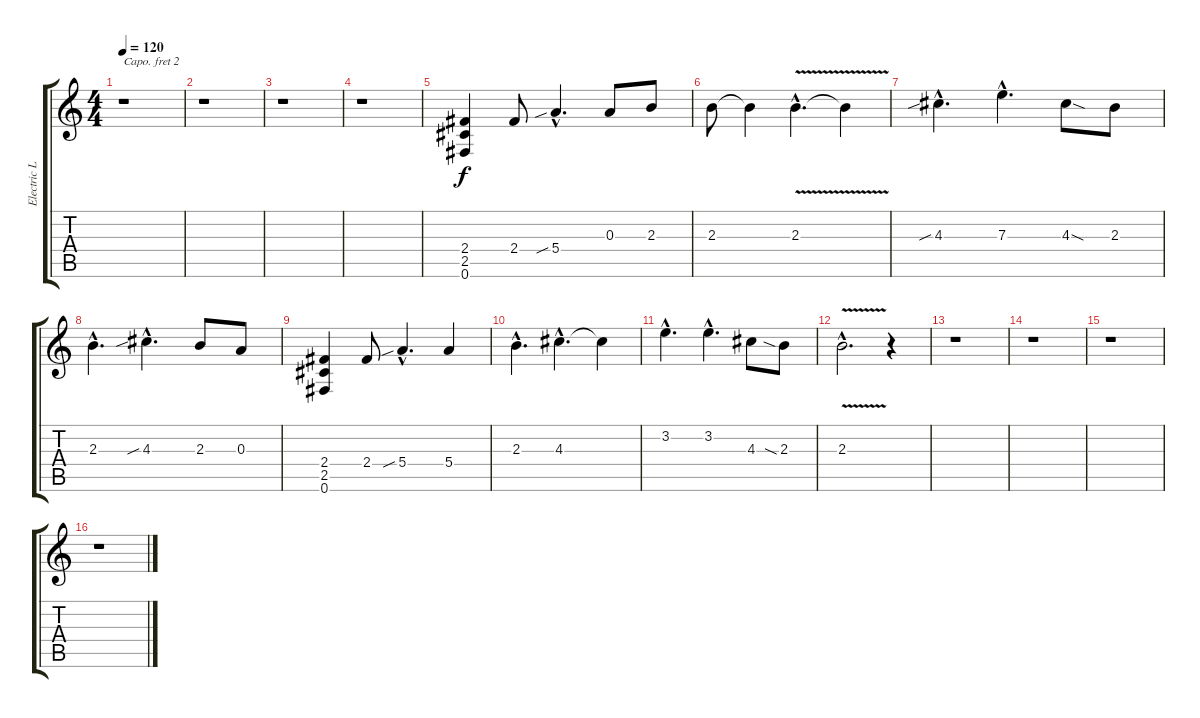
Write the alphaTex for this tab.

\track ("Electric Lead" "Electric L") {instrument distortionguitar}
\staff {score tabs}
\capo 2
\tuning (E4 B3 G3 D3 A2 E2) {hide}
\ts (4 4)
\tempo 120
\clef g2
\ks c
r.1{dy f} |
r.1 |
r.1 |
r.1 |
(2.4 2.5 0.6).4 2.4.8 5.4{sib hac}.4{d} 0.3.8 2.3.8 |
2.3.8 2.3{t}.4 2.3{v hac}.4{d} 2.3{t}.4 |
4.3{sib hac}.4{d} 7.3{hac}.4{d} 4.3{sod}.8 2.3.8 |
2.3{hac}.4{d} 4.3{sib hac}.4{d} 2.3.8 0.3.8 |
(2.4 2.5 0.6).4 2.4.8 5.4{sib hac}.4{d} 5.4.4 |
2.3{hac}.4{d} 4.3{hac}.4{d} 4.3{t}.4 |
3.2{hac}.4{d} 3.2{hac}.4{d} 4.3.8 2.3{sia}.8 |
2.3{v hac}.2{d} r.4 |
r.1 |
r.1 |
r.1 |
r.1
